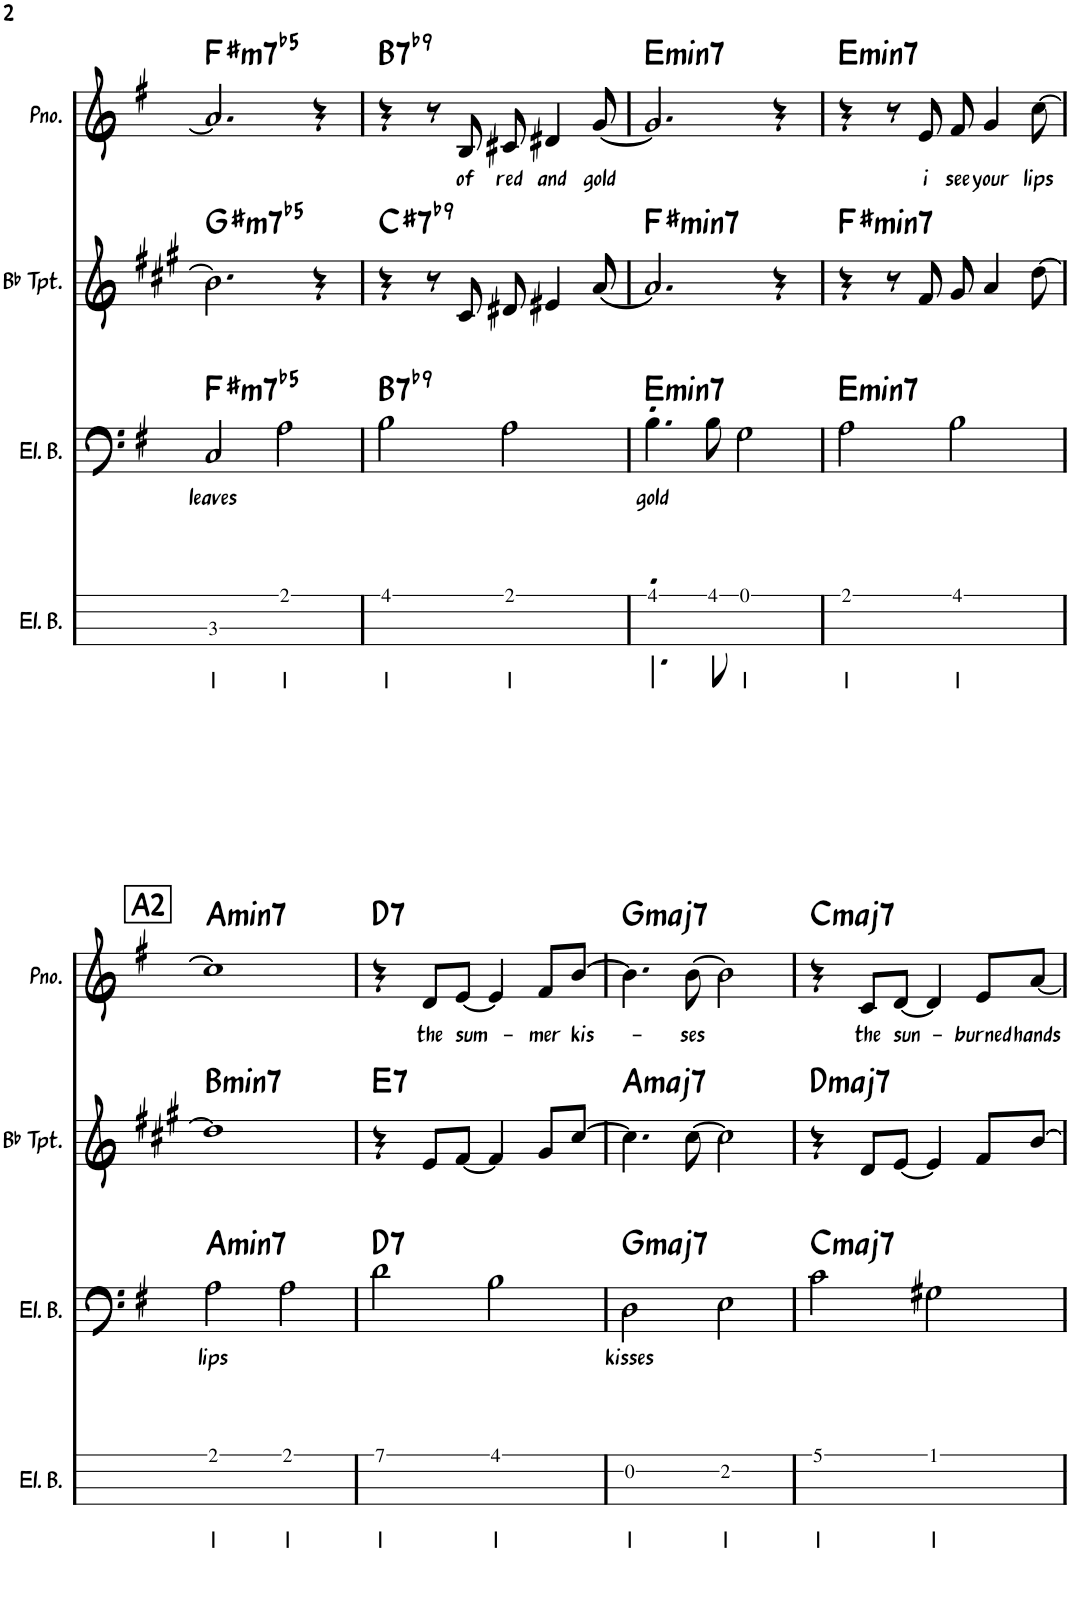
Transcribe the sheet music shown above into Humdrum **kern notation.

**kern	**kern	**text	**harte	**kern	**harte	**kern	**text	**harte
*part4	*part3	*part3	*part3	*part2	*part2	*part1	*part1	*part1
*staff4	*staff3	*staff3	*	*staff2	*	*staff1	*staff1	*
*I"Electric Bass	*I"Electric Bass	*	*	*I"Bb Trumpet	*	*I"Piano	*	*
*I'El. B.	*I'El. B.	*	*	*I'Bb Tpt.	*	*I'Pno.	*	*
!!LO:PB:g=z
*	*clefF4	*	*	*clefG2	*	*clefG2	*	*
*Trd7c12	*Trd7c12	*	*	*Trd1c2	*	*	*	*
*k[f#]	*k[f#]	*	*	*k[f#c#g#]	*	*k[f#]	*	*
*M4/4	*M4/4	*	*	*M4/4	*	*M4/4	*	*
=6	=6	=6	=6	=6	=6	=6	=6	=6
!	!	!LO:LY:b	!LO:H:kt=m7b5	!	!LO:H:kt=m7b5	!	!	!LO:H:kt=m7b5
2C\	2C/	leaves	F#:hdim7	2.b\]	G#:hdim7	2.a/]	.	F#:hdim7
2A\	2A\	.	.	.	.	.	.	.
.	.	.	.	4r	.	4r	.	.
=7	=7	=7	=7	=7	=7	=7	=7	=7
!	!	!	!LO:H:kt=7	!	!LO:H:kt=7	!	!	!LO:H:kt=7
2B\	2B\	.	B:7(b9)	4r	C#:7(b9)	4r	.	B:7(b9)
.	.	.	.	8r	.	8r	.	.
!	!	!	!	!	!	!	!LO:LY:b	!
.	.	.	.	8c#/	.	8B/	of	.
!	!	!	!	!	!	!	!LO:LY:b	!
2A\	2A\	.	.	8d#X/	.	8c#X/	red	.
!	!	!	!	!	!	!	!LO:LY:b	!
.	.	.	.	4e#X/	.	4d#X/	and	.
!	!	!	!	!	!	!	!LO:LY:b	!
.	.	.	.	[8a/	.	[8g/	gold	.
=8	=8	=8	=8	=8	=8	=8	=8	=8
!	!	!LO:LY:b	!LO:H:kt=min7	!	!LO:H:kt=min7	!	!	!LO:H:kt=min7
4.B'\	4.B'\	gold	E:min7	2.a/]	F#:min7	2.g/]	.	E:min7
8B\	8B\	.	.	.	.	.	.	.
2G\	2G\	.	.	.	.	.	.	.
.	.	.	.	4r	.	4r	.	.
=9	=9	=9	=9	=9	=9	=9	=9	=9
!	!	!	!LO:H:kt=min7	!	!LO:H:kt=min7	!	!	!LO:H:kt=min7
2A\	2A\	.	E:min7	4r	F#:min7	4r	.	E:min7
.	.	.	.	8r	.	8r	.	.
!	!	!	!	!	!	!	!LO:LY:b	!
.	.	.	.	8f#/	.	8e/	i	.
!	!	!	!	!	!	!	!LO:LY:b	!
2B\	2B\	.	.	8g#/	.	8f#/	see	.
!	!	!	!	!	!	!	!LO:LY:b	!
.	.	.	.	4a/	.	4g/	your	.
!	!	!	!	!	!	!	!LO:LY:b	!
.	.	.	.	[8dd\	.	[8cc\	lips	.
!!LO:LB:g=z
!!LO:REH:place=s1:a:B:rj:fs=14:t=A2
=10	=10	=10	=10	=10	=10	=10	=10	=10
!	!	!LO:LY:b	!LO:H:kt=min7	!	!LO:H:kt=min7	!	!	!LO:H:kt=min7
2A\	2A\	lips	A:min7	1dd]	B:min7	1cc]	.	A:min7
2A\	2A\	.	.	.	.	.	.	.
=11	=11	=11	=11	=11	=11	=11	=11	=11
!	!	!	!LO:H:kt=7	!	!LO:H:kt=7	!	!	!LO:H:kt=7
2d\	2d\	.	D:7	4r	E:7	4r	.	D:7
!	!	!	!	!	!	!	!LO:LY:b	!
.	.	.	.	8e/L	.	8d/L	the	.
!	!	!	!	!	!	!	!LO:LY:b	!
.	.	.	.	[8f#/J	.	[8e/J	sum-	.
2B\	2B\	.	.	4f#/]	.	4e/]	.	.
!	!	!	!	!	!	!	!LO:LY:b	!
.	.	.	.	8g#/L	.	8f#/L	-mer	.
!	!	!	!	!	!	!	!LO:LY:b	!
.	.	.	.	[8cc#/J	.	[8b/J	kis-	.
=12	=12	=12	=12	=12	=12	=12	=12	=12
!	!	!LO:LY:b	!LO:H:kt=maj7	!	!LO:H:kt=maj7	!	!	!LO:H:kt=maj7
2D\	2D\	kisses	G:maj7	4.cc#\]	A:maj7	4.b\]	.	G:maj7
!	!	!	!	!	!	!	!LO:LY:b	!
.	.	.	.	[8cc#\	.	[8b\	-ses	.
2E\	2E\	.	.	2cc#\]	.	2b\]	.	.
=13	=13	=13	=13	=13	=13	=13	=13	=13
!	!	!	!LO:H:kt=maj7	!	!LO:H:kt=maj7	!	!	!LO:H:kt=maj7
2c\	2c\	.	C:maj7	4r	D:maj7	4r	.	C:maj7
!	!	!	!	!	!	!	!LO:LY:b	!
.	.	.	.	8d/L	.	8c/L	the	.
!	!	!	!	!	!	!	!LO:LY:b	!
.	.	.	.	[8e/J	.	[8d/J	sun-	.
2G#X\	2G#X\	.	.	4e/]	.	4d/]	.	.
!	!	!	!	!	!	!	!LO:LY:b	!
.	.	.	.	8f#/L	.	8e/L	-burned	.
!	!	!	!	!	!	!	!LO:LY:b	!
.	.	.	.	[8b/J	.	[8a/J	hands	.
=	=	=	=	=	=	=	=	=
*-	*-	*-	*-	*-	*-	*-	*-	*-
